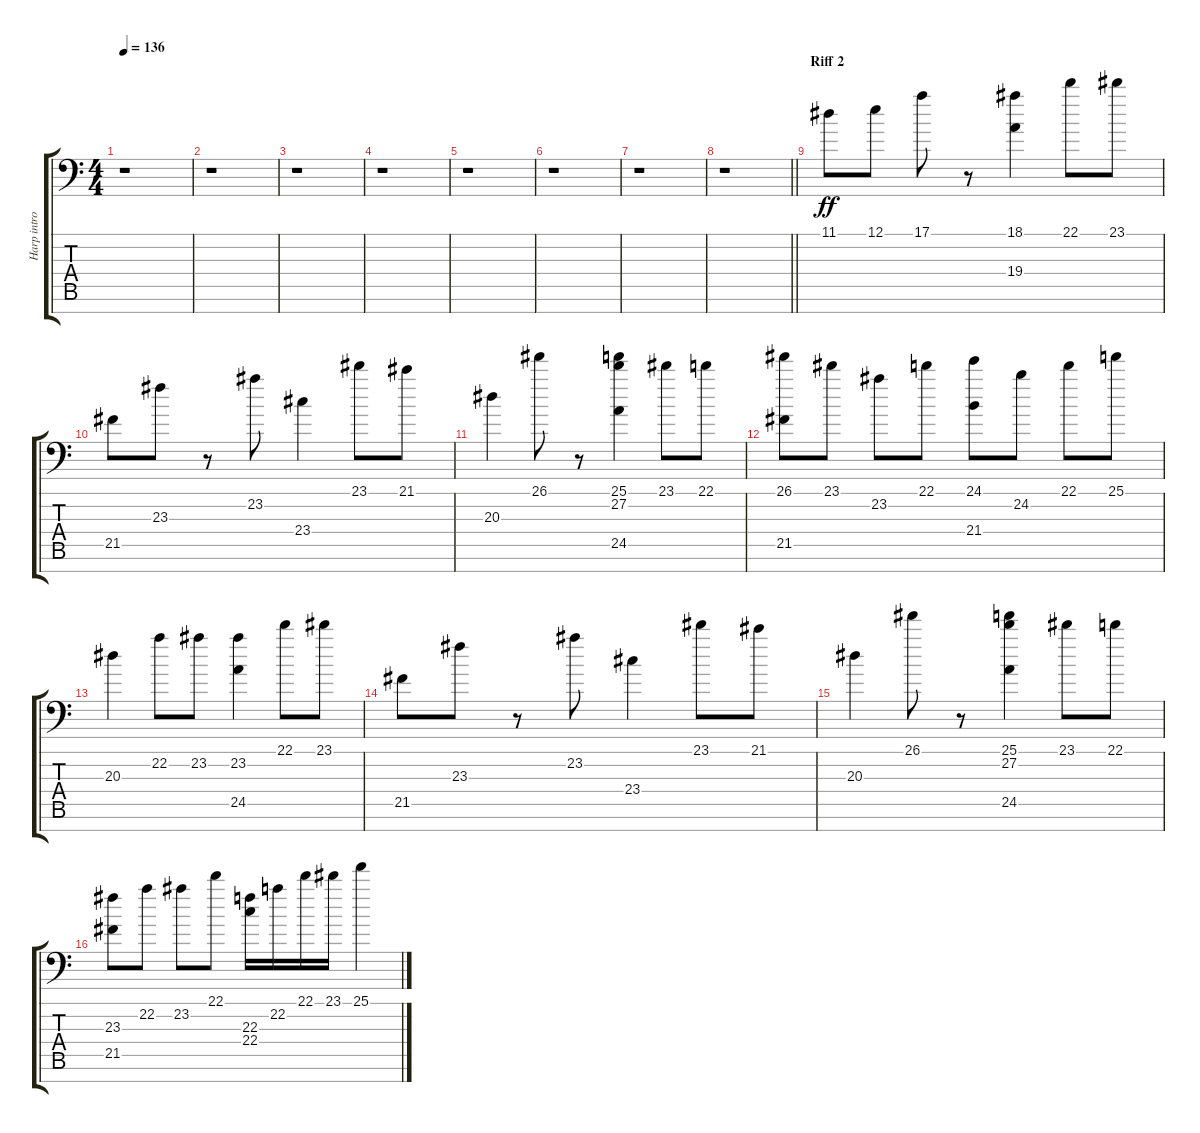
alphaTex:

\track ("Harp intro" "Harp intro") {instrument orchestralharp}
\staff {score tabs}
\tuning (E4 B3 G3 D3 A2 E2 C-1) {hide}
\ts (4 4)
\tempo 136
\clef f4
\ks c
r.1{dy ff} |
r.1 |
r.1 |
r.1 |
r.1 |
r.1 |
r.1 |
\barLineRight lightlight
r.1 |
\section ("" "Riff 2")
11.1.8 12.1.8 17.1.8 r.8 (18.1 19.4).4 22.1.8 23.1.8 |
21.5.8 23.3.8 r.8 23.2.8 23.4.4 23.1.8 21.1.8 |
20.3.4 26.1.8 r.8 (25.1 27.2 24.5).4 23.1.8 22.1.8 |
(26.1 21.5).8 23.1.8 23.2.8 22.1.8 (24.1 21.4).8 24.2.8 22.1.8 25.1.8 |
20.3.4 22.2.8 23.2.8 (23.2 24.5).4 22.1.8 23.1.8 |
21.5.8 23.3.8 r.8 23.2.8 23.4.4 23.1.8 21.1.8 |
20.3.4 26.1.8 r.8 (25.1 27.2 24.5).4 23.1.8 22.1.8 |
(23.3 21.5).8 22.2.8 23.2.8 22.1.8 (22.3 22.4).16 22.2.16 22.1.16 23.1.16 25.1.4
